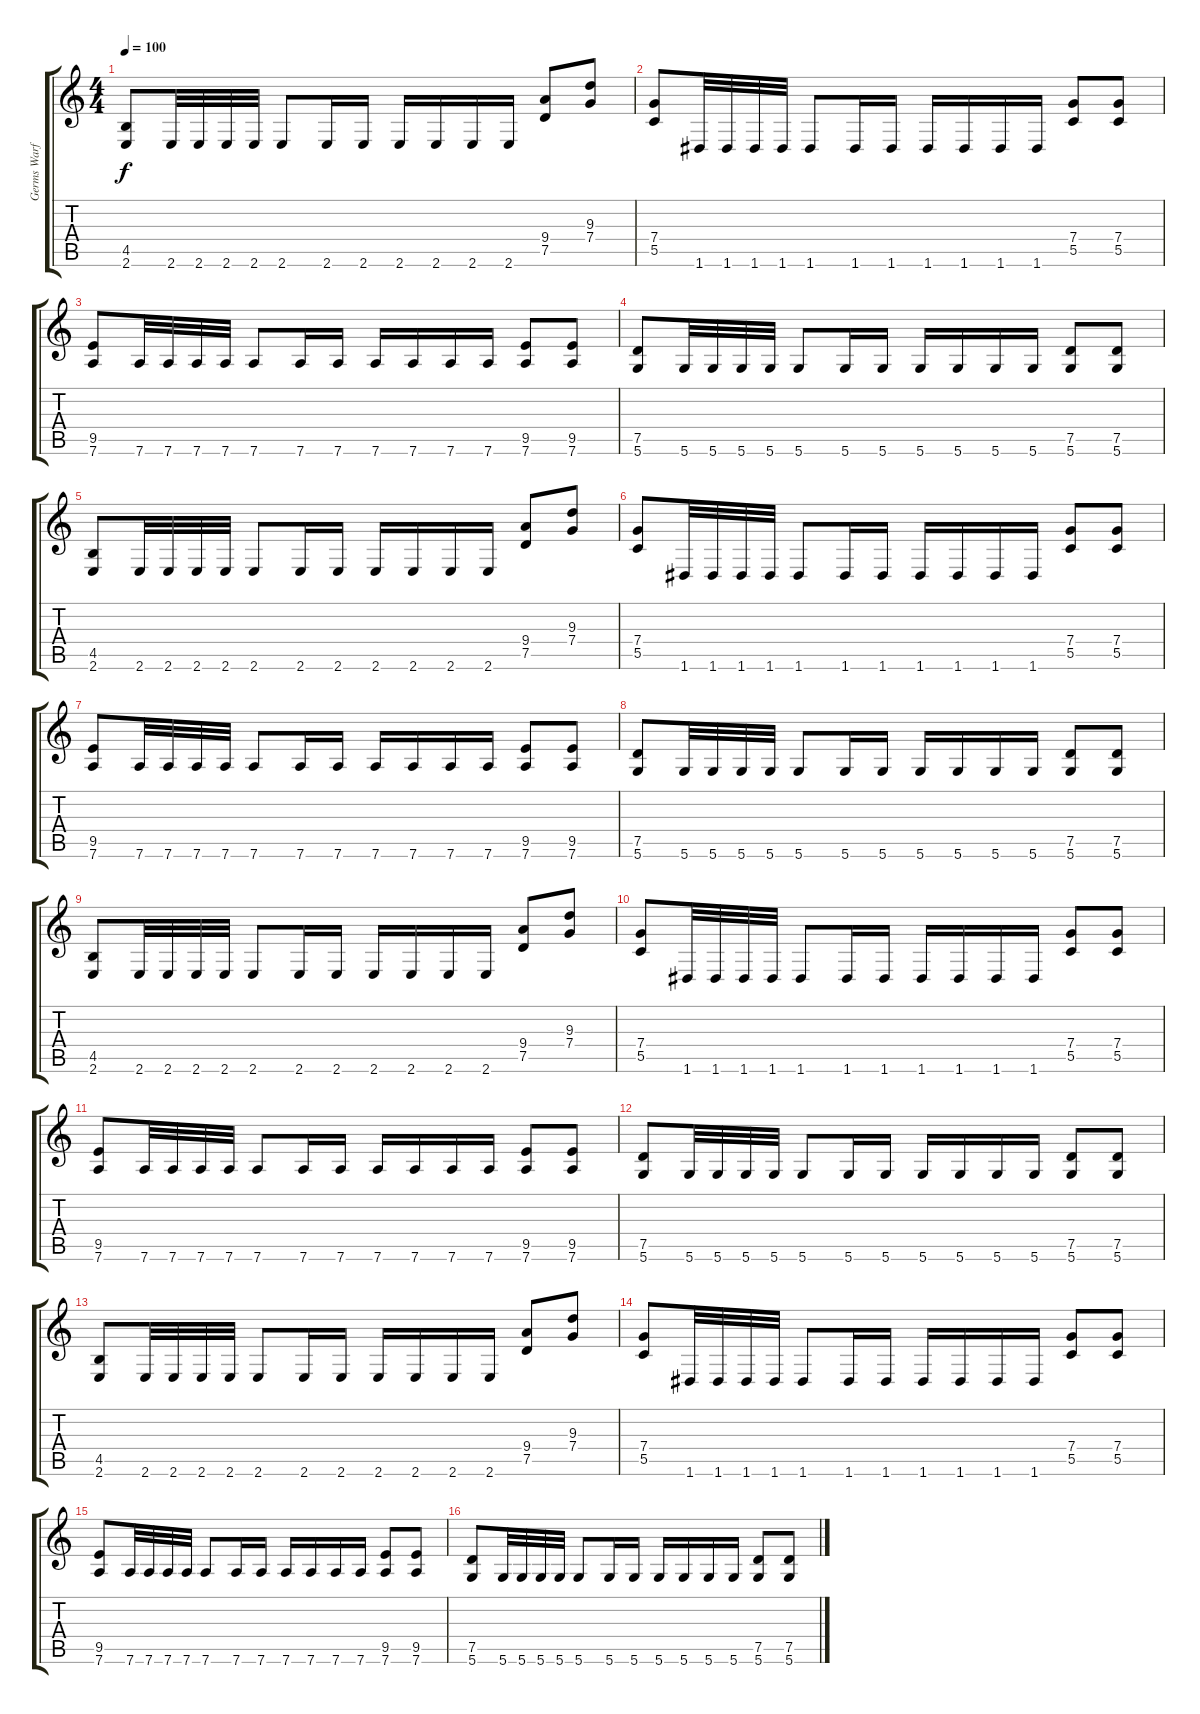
\track ("Germs Warfare (Guitar Soul Deux)" "Germs Warf") {instrument distortionguitar}
\staff {score tabs}
\tuning (D4 A3 F3 C3 G2 D2) {hide}
\ts (4 4)
\tempo 100
\clef g2
\ks c
(4.5 2.6).8{dy f} 2.6.32 2.6.32 2.6.32 2.6.32 2.6.8 2.6.16 2.6.16 2.6.16 2.6.16 2.6.16 2.6.16 (9.4 7.5).8 (9.3 7.4).8 |
(7.4 5.5).8 1.6.32 1.6.32 1.6.32 1.6.32 1.6.8 1.6.16 1.6.16 1.6.16 1.6.16 1.6.16 1.6.16 (7.4 5.5).8 (7.4 5.5).8 |
(9.5 7.6).8 7.6.32 7.6.32 7.6.32 7.6.32 7.6.8 7.6.16 7.6.16 7.6.16 7.6.16 7.6.16 7.6.16 (9.5 7.6).8 (9.5 7.6).8 |
(7.5 5.6).8 5.6.32 5.6.32 5.6.32 5.6.32 5.6.8 5.6.16 5.6.16 5.6.16 5.6.16 5.6.16 5.6.16 (7.5 5.6).8 (7.5 5.6).8 |
(4.5 2.6).8 2.6.32 2.6.32 2.6.32 2.6.32 2.6.8 2.6.16 2.6.16 2.6.16 2.6.16 2.6.16 2.6.16 (9.4 7.5).8 (9.3 7.4).8 |
(7.4 5.5).8 1.6.32 1.6.32 1.6.32 1.6.32 1.6.8 1.6.16 1.6.16 1.6.16 1.6.16 1.6.16 1.6.16 (7.4 5.5).8 (7.4 5.5).8 |
(9.5 7.6).8 7.6.32 7.6.32 7.6.32 7.6.32 7.6.8 7.6.16 7.6.16 7.6.16 7.6.16 7.6.16 7.6.16 (9.5 7.6).8 (9.5 7.6).8 |
(7.5 5.6).8 5.6.32 5.6.32 5.6.32 5.6.32 5.6.8 5.6.16 5.6.16 5.6.16 5.6.16 5.6.16 5.6.16 (7.5 5.6).8 (7.5 5.6).8 |
(4.5 2.6).8 2.6.32 2.6.32 2.6.32 2.6.32 2.6.8 2.6.16 2.6.16 2.6.16 2.6.16 2.6.16 2.6.16 (9.4 7.5).8 (9.3 7.4).8 |
(7.4 5.5).8 1.6.32 1.6.32 1.6.32 1.6.32 1.6.8 1.6.16 1.6.16 1.6.16 1.6.16 1.6.16 1.6.16 (7.4 5.5).8 (7.4 5.5).8 |
(9.5 7.6).8 7.6.32 7.6.32 7.6.32 7.6.32 7.6.8 7.6.16 7.6.16 7.6.16 7.6.16 7.6.16 7.6.16 (9.5 7.6).8 (9.5 7.6).8 |
(7.5 5.6).8 5.6.32 5.6.32 5.6.32 5.6.32 5.6.8 5.6.16 5.6.16 5.6.16 5.6.16 5.6.16 5.6.16 (7.5 5.6).8 (7.5 5.6).8 |
(4.5 2.6).8 2.6.32 2.6.32 2.6.32 2.6.32 2.6.8 2.6.16 2.6.16 2.6.16 2.6.16 2.6.16 2.6.16 (9.4 7.5).8 (9.3 7.4).8 |
(7.4 5.5).8 1.6.32 1.6.32 1.6.32 1.6.32 1.6.8 1.6.16 1.6.16 1.6.16 1.6.16 1.6.16 1.6.16 (7.4 5.5).8 (7.4 5.5).8 |
(9.5 7.6).8 7.6.32 7.6.32 7.6.32 7.6.32 7.6.8 7.6.16 7.6.16 7.6.16 7.6.16 7.6.16 7.6.16 (9.5 7.6).8 (9.5 7.6).8 |
(7.5 5.6).8 5.6.32 5.6.32 5.6.32 5.6.32 5.6.8 5.6.16 5.6.16 5.6.16 5.6.16 5.6.16 5.6.16 (7.5 5.6).8 (7.5 5.6).8
